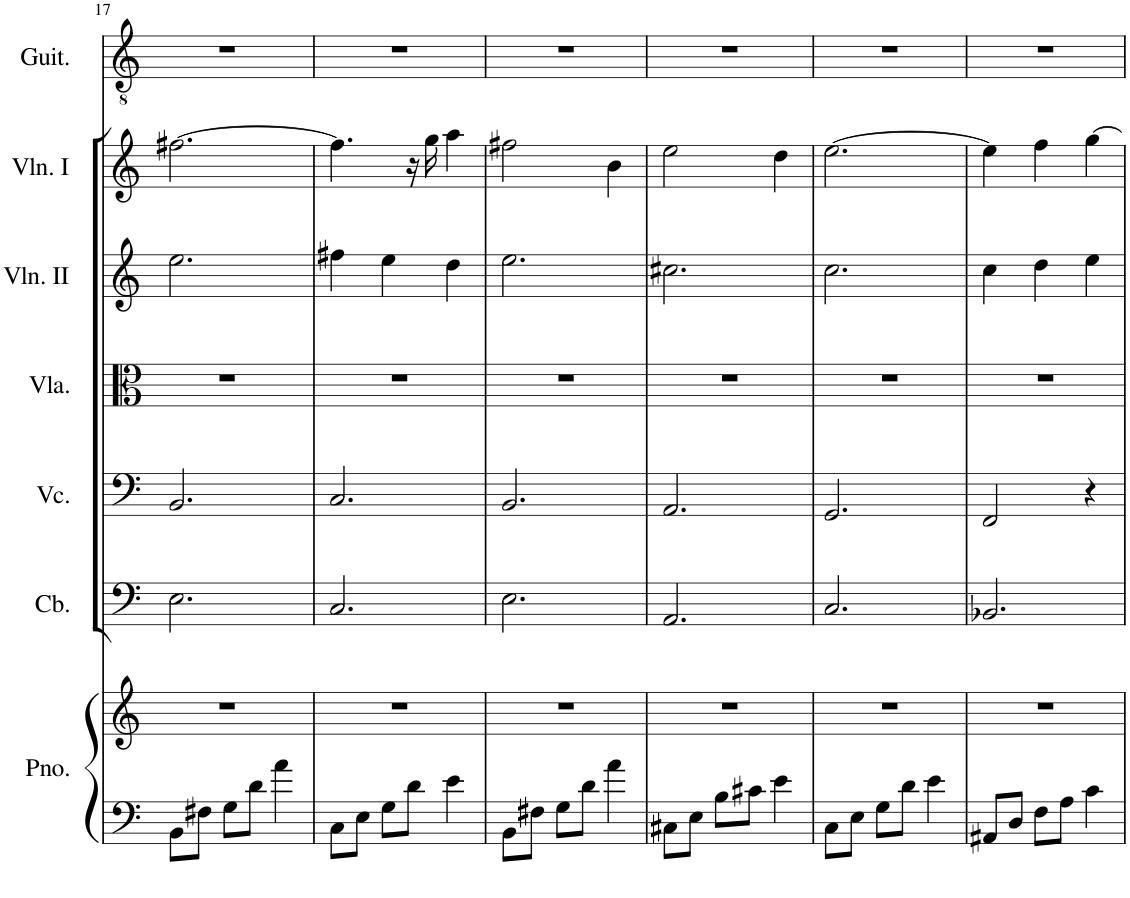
**kern	**kern	**kern	**kern	**kern	**kern	**kern	**kern
*part7	*part7	*part6	*part5	*part4	*part3	*part2	*part1
*staff8	*staff7	*staff6	*staff5	*staff4	*staff3	*staff2	*staff1
*I"Piano	*	*I"Contrabasses	*I"Violoncellos	*I"Violas	*I"Violins II	*I"Violins I	*I"Acoustic Guitar
*I'Pno.	*	*I'Cb.	*I'Vc.	*I'Vla.	*I'Vln. II	*I'Vln. I	*I'Guit.
!!LO:PB:g=z
*clefF4	*clefG2	*clefF4	*clefF4	*clefC3	*clefG2	*clefG2	*clefGv2
*	*	*Trd7c12	*	*	*	*	*
*k[]	*k[]	*k[]	*k[]	*k[]	*k[]	*k[]	*k[]
*M3/4	*M3/4	*M3/4	*M3/4	*M3/4	*M3/4	*M3/4	*M3/4
=17	=17	=17	=17	=17	=17	=17	=17
8BB\L	2.r	2.E\	2.BB/	2.r	2.ee\	[2.ff#X\	2.r
8F#X\J	.	.	.	.	.	.	.
8G\L	.	.	.	.	.	.	.
8d\J	.	.	.	.	.	.	.
4a\	.	.	.	.	.	.	.
=18	=18	=18	=18	=18	=18	=18	=18
8C\L	2.r	2.C/	2.C/	2.r	4ff#X\	4.ff#\]	2.r
8E\J	.	.	.	.	.	.	.
8G\L	.	.	.	.	4ee\	.	.
8d\J	.	.	.	.	.	16r	.
.	.	.	.	.	.	16gg\	.
4e\	.	.	.	.	4dd\	4aa\	.
=19	=19	=19	=19	=19	=19	=19	=19
8BB\L	2.r	2.E\	2.BB/	2.r	2.ee\	2ff#X\	2.r
8F#X\J	.	.	.	.	.	.	.
8G\L	.	.	.	.	.	.	.
8d\J	.	.	.	.	.	.	.
4a\	.	.	.	.	.	4b\	.
=20	=20	=20	=20	=20	=20	=20	=20
8C#X\L	2.r	2.AA/	2.AA/	2.r	2.cc#X\	2ee\	2.r
8E\J	.	.	.	.	.	.	.
8B\L	.	.	.	.	.	.	.
8c#X\J	.	.	.	.	.	.	.
4e\	.	.	.	.	.	4dd\	.
=21	=21	=21	=21	=21	=21	=21	=21
8C\L	2.r	2.C/	2.GG/	2.r	2.cc\	[2.ee\	2.r
8E\J	.	.	.	.	.	.	.
8G\L	.	.	.	.	.	.	.
8d\J	.	.	.	.	.	.	.
4e\	.	.	.	.	.	.	.
=22	=22	=22	=22	=22	=22	=22	=22
8AA#X/L	2.r	2.BB-X/	2FF/	2.r	4cc\	4ee\]	2.r
8D/J	.	.	.	.	.	.	.
8F\L	.	.	.	.	4dd\	4ff\	.
8A\J	.	.	.	.	.	.	.
4c\	.	.	4r	.	4ee\	[4gg\	.
=	=	=	=	=	=	=	=
*-	*-	*-	*-	*-	*-	*-	*-
